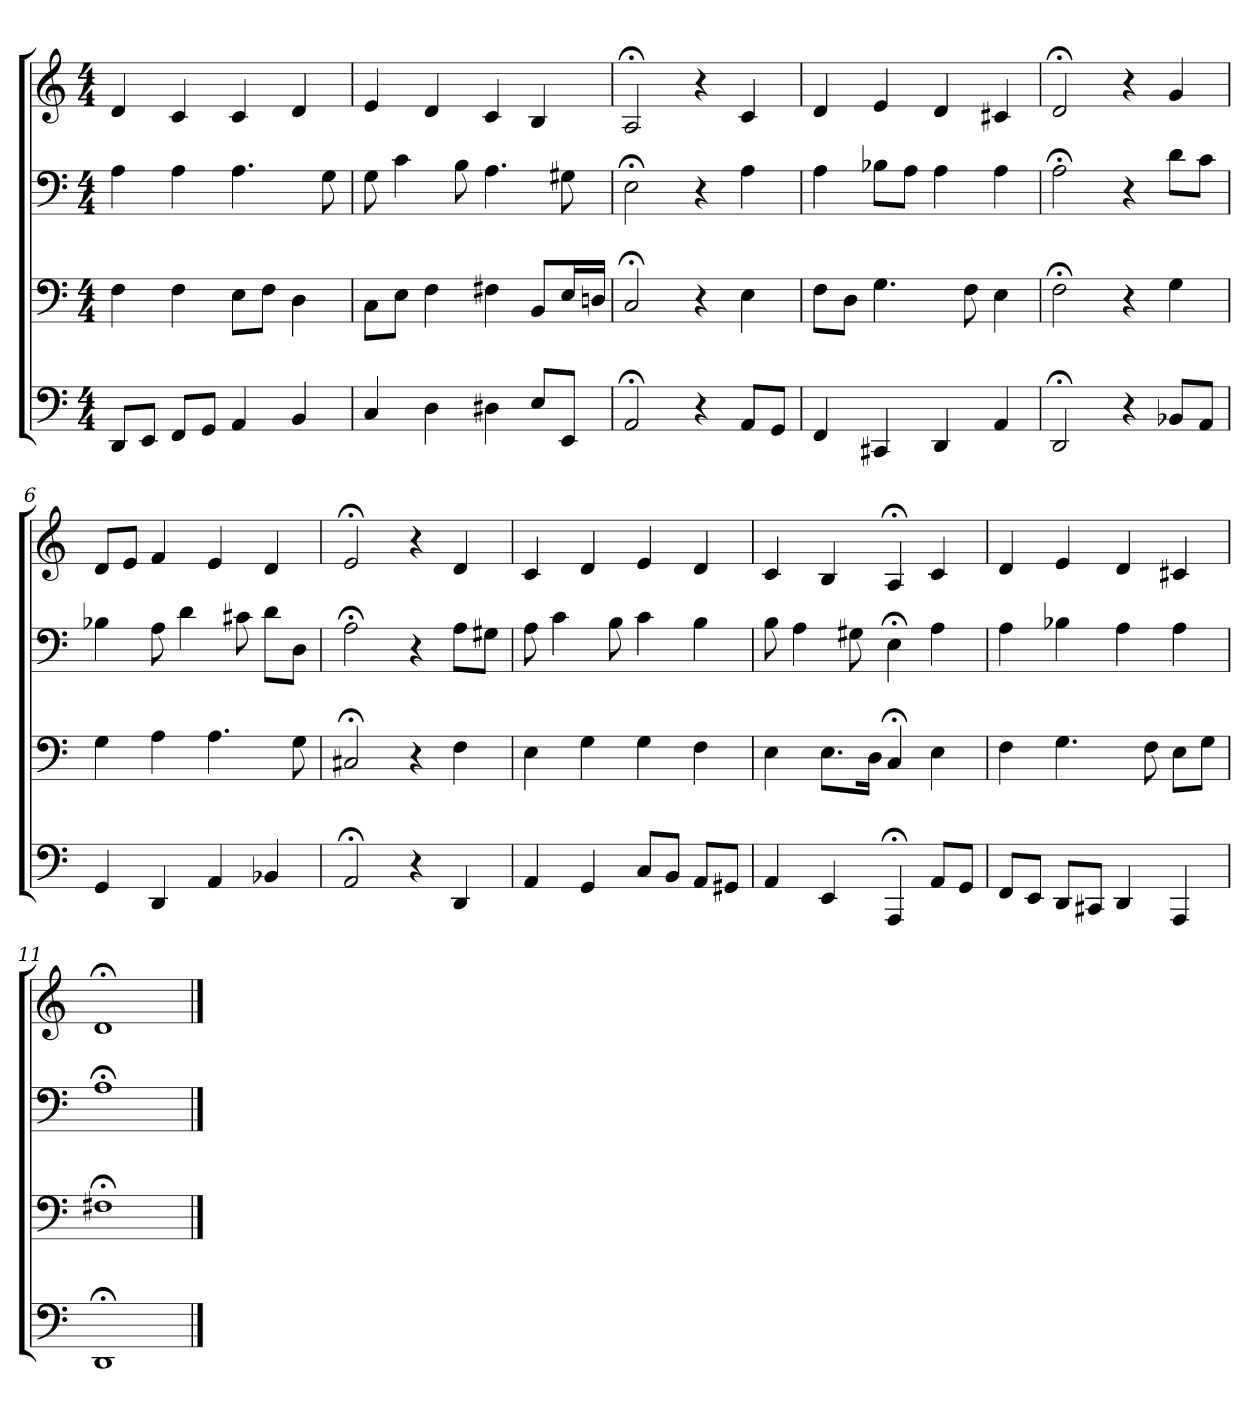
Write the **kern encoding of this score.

**kern	**kern	**kern	**kern
*part4	*part3	*part2	*part1
*staff4	*staff3	*staff2	*staff1
*clefF4	*clefF4	*clefF4	*clefG2
*k[]	*k[]	*k[]	*k[]
*C:	*C:	*C:	*a:
*M4/4	*M4/4	*M4/4	*M4/4
=1	=1	=1	=1
8DD/L	4F	4A	4d
8EE/J	.	.	.
8FF/L	4F	4A	4c
8GG/J	.	.	.
4AA	8E\L	4.A	4c
.	8F\J	.	.
4BB	4D	.	4d
.	.	8G	.
=2	=2	=2	=2
4C	8C\L	8G	4e
.	8E\J	4c	.
4D	4F	.	4d
.	.	8B	.
4D#X	4F#X	4.A	4c
8E/L	8BB/L	.	4B
8EE/J	16E/L	8G#X	.
.	16Dn/JJ	.	.
=3	=3	=3	=3
2AA;<	2C;<	2E;<	2A;<
4r	4r	4r	4r
8AA/L	4E	4A	4c
8GG/J	.	.	.
=4	=4	=4	=4
4FF	8F\L	4A	4d
.	8D\J	.	.
4CC#X	4.G	8B-X\L	4e
.	.	8A\J	.
4DD	.	4A	4d
.	8F	.	.
4AA	4E	4A	4c#X
=5	=5	=5	=5
2DD;<	2F;<	2A;<	2d;<
4r	4r	4r	4r
8BB-X/L	4G	8d\L	4g
8AA/J	.	8c\J	.
=6	=6	=6	=6
4GG	4G	4B-X	8d/L
.	.	.	8e/J
4DD	4A	8A	4f
.	.	4d	.
4AA	4.A	.	4e
.	.	8c#X	.
4BB-X	.	8d\L	4d
.	8G	8D\J	.
=7	=7	=7	=7
2AA;<	2C#X;<	2A;<	2e;<
4r	4r	4r	4r
4DD	4F	8A\L	4d
.	.	8G#X\J	.
=8	=8	=8	=8
4AA	4E	8A	4c
.	.	4c	.
4GG	4G	.	4d
.	.	8B	.
8C/L	4G	4c	4e
8BB/J	.	.	.
8AA/L	4F	4B	4d
8GG#X/J	.	.	.
=9	=9	=9	=9
4AA	4E	8B	4c
.	.	4A	.
4EE	8.E\L	.	4B
.	.	8G#X	.
.	16D\Jk	.	.
4AAA;<	4C;<	4E;<	4A;<
8AA/L	4E	4A	4c
8GG/J	.	.	.
=10	=10	=10	=10
8FF/L	4F	4A	4d
8EE/J	.	.	.
8DD/L	4.G	4B-X	4e
8CC#X/J	.	.	.
4DD	.	4A	4d
.	8F	.	.
4AAA	8E\L	4A	4c#X
.	8G\J	.	.
=11	=11	=11	=11
1DD;<	1F#X;<	1A;<	1d;<
==	==	==	==
*-	*-	*-	*-
